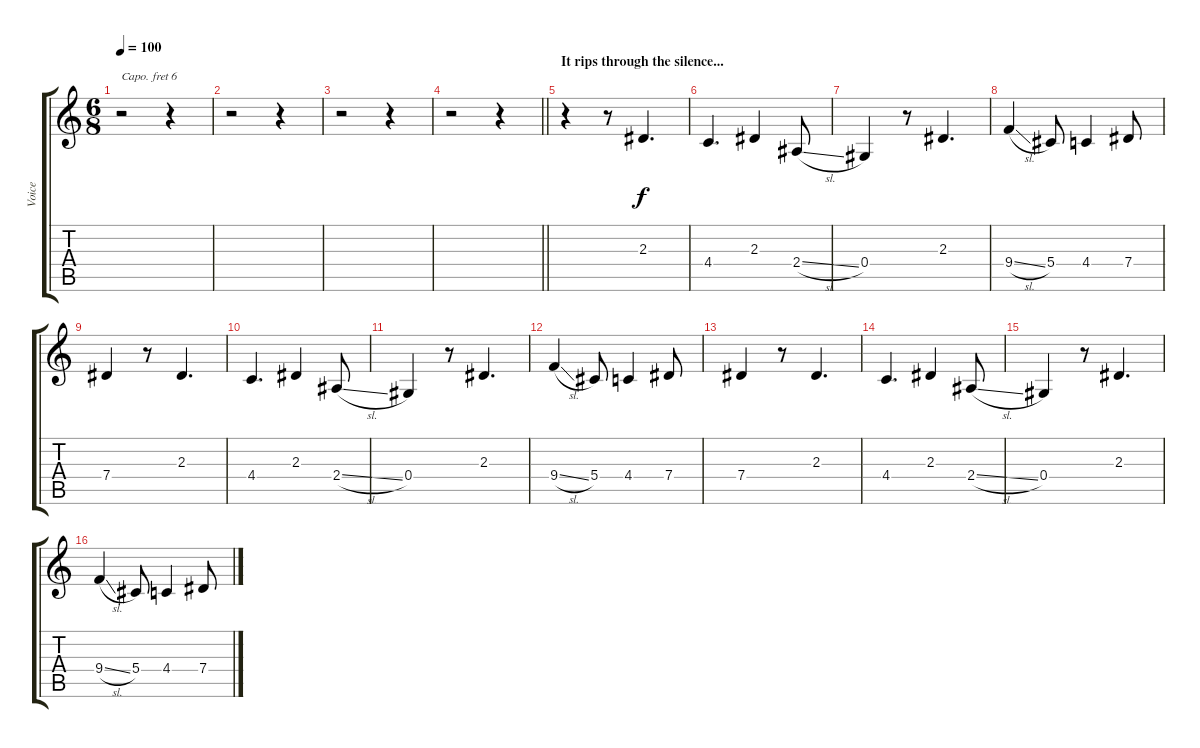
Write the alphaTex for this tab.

\track ("Voice" "Voice") {instrument cello}
\staff {score tabs}
\capo 6
\tuning (E4 B3 G3 D3 A2 E2) {hide}
\ts (6 8)
\tempo 100
\clef g2
\ks c
r.2{dy ff} r.4 |
r.2 r.4 |
r.2 r.4 |
\barLineRight lightlight
r.2 r.4 |
\section ("" "It rips through the silence...")
r.4 r.8 2.3.4{d dy f} |
4.4.4{d} 2.3.4 2.4{sl}.8 |
0.4.4 r.8 2.3.4{d} |
9.4{sl}.4 5.4.8 4.4.4 7.4.8 |
7.4.4 r.8 2.3.4{d} |
4.4.4{d} 2.3.4 2.4{sl}.8 |
0.4.4 r.8 2.3.4{d} |
9.4{sl}.4 5.4.8 4.4.4 7.4.8 |
7.4.4 r.8 2.3.4{d} |
4.4.4{d} 2.3.4 2.4{sl}.8 |
0.4.4 r.8 2.3.4{d} |
9.4{sl}.4 5.4.8 4.4.4 7.4.8
